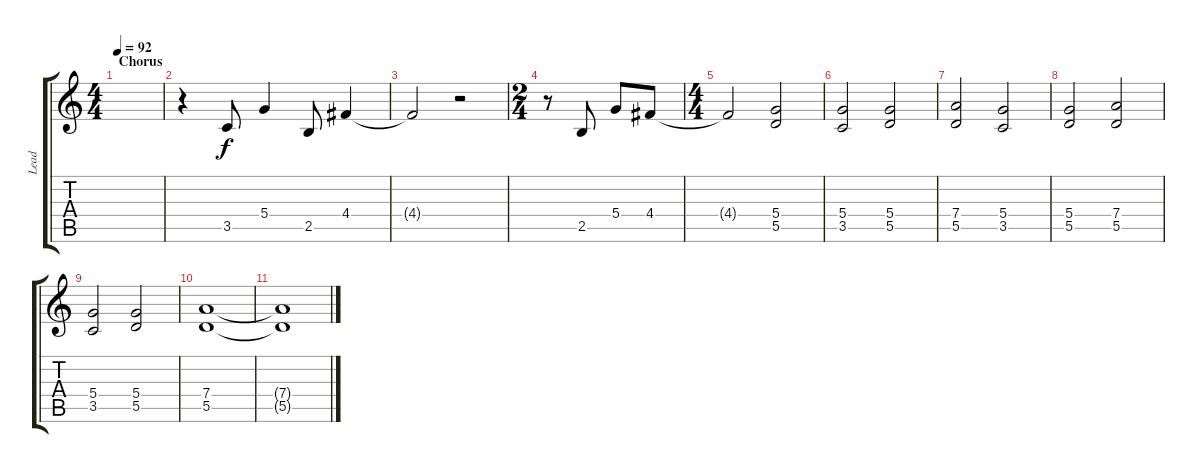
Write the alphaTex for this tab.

\track ("Lead" "Lead") {instrument distortionguitar}
\staff {score tabs}
\tuning (E4 B3 G3 D3 A2 E2) {hide}
\ts (4 4)
\section ("" "Chorus")
\tempo 92
\clef g2
\ks c
|
r.4{volume 5 balance 11} 3.5.8{dy f} 5.4.4 2.5.8 4.4.4 |
4.4{t}.2 r.2 |
\ts (2 4)
r.8 2.5.8 5.4.8 4.4.8 |
\ts (4 4)
4.4{t}.2 (5.4 5.5).2 |
(5.4 3.5).2 (5.4 5.5).2 |
(7.4 5.5).2 (5.4 3.5).2 |
(5.4 5.5).2 (7.4 5.5).2 |
(5.4 3.5).2 (5.4 5.5).2 |
(7.4 5.5).1 |
(7.4{t} 5.5{t}).1
